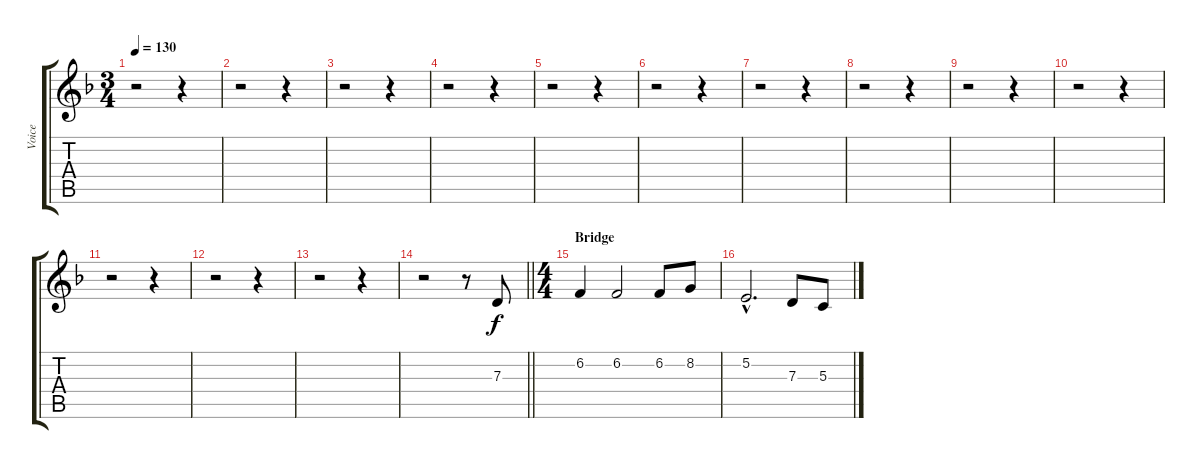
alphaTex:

\track ("Voice" "Voice") {instrument flute}
\staff {score tabs}
\tuning (E4 B3 G3 D3 A2 E2) {hide}
\ts (3 4)
\tempo 130
\clef g2
\ks dminor
r.2{dy f} r.4 |
r.2 r.4 |
r.2 r.4 |
r.2 r.4 |
r.2 r.4 |
r.2 r.4 |
r.2 r.4 |
r.2 r.4 |
r.2 r.4 |
r.2 r.4 |
r.2 r.4 |
r.2 r.4 |
r.2 r.4 |
\barLineRight lightlight
r.2 r.8 7.3.8 |
\ts (4 4)
\section ("" "Bridge")
6.2.4 6.2.2 6.2.8 8.2.8 |
5.2{hac}.2{d} 7.3.8 5.3.8
